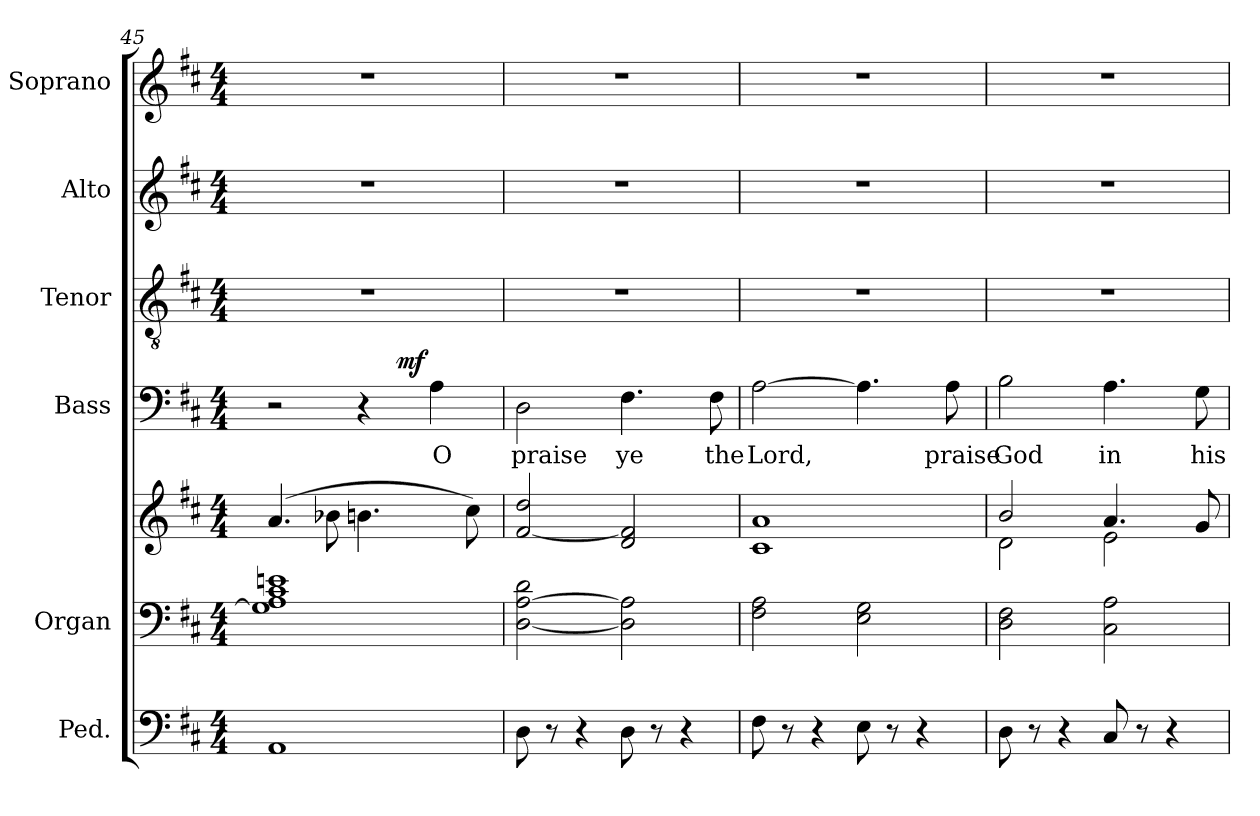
**kern	**kern	**kern	**kern	**text	**dynam	**kern	**kern	**kern
*part6	*part5	*part5	*part4	*part4	*part4	*part3	*part2	*part1
*staff7	*staff6	*staff5	*staff4	*staff4	*staff4	*staff3	*staff2	*staff1
*I"Ped.	*I"Organ	*	*I"Bass	*	*	*I"Tenor	*I"Alto	*I"Soprano
*	*	*	*I'B.	*	*	*I'T.	*I'A.	*I'S.
*clefF4	*clefF4	*clefG2	*clefF4	*	*	*clefGv2	*clefG2	*clefG2
*	*	*	*	*	*	*ITrd7c12	*	*
*k[f#c#]	*k[f#c#]	*k[f#c#]	*k[f#c#]	*	*	*k[f#c#]	*k[f#c#]	*k[f#c#]
*D:	*D:	*D:	*D:	*	*	*D:	*D:	*D:
*M4/4	*M4/4	*M4/4	*M4/4	*	*	*M4/4	*M4/4	*M4/4
=45	=45	=45	=45	=45	=45	=45	=45	=45
*	*	*	*^	*	*	*	*	*
1AAi	1Gi] 1Ai 1c#i 1eni	(4.ai/	2r	2ryy	.	.	1r	1r	1r
.	.	8b-Xi\	.	.	.	.	.	.	.
.	.	4.bni\	4r	16ryy	.	.	.	.	.
.	.	.	.	32ryy	.	.	.	.	.
.	.	.	.	128...ryy	.	.	.	.	.
.	.	.	.	4ryy	.	mf	.	.	.
!	!	!	!	!	!LO:LY:b:color=#000000	!	!	!	!
.	.	.	4Ai\	.	O	.	.	.	.
.	.	.	.	8ryy	.	.	.	.	.
.	.	8cc#i\)	.	.	.	.	.	.	.
.	.	.	.	64ryy	.	.	.	.	.
.	.	.	.	1024ryy	.	.	.	.	.
*	*	*	*v	*v	*	*	*	*	*
=46	=46	=46	=46	=46	=46	=46	=46	=46
*	*	*	*^	*	*	*	*	*
!	!	!	!	!	!LO:LY:b:color=#000000	!	!	!	!
*	*	*	*v	*v	*	*	*	*	*
8Di\	[2Di\ [2Ai 2di	[2f#i/ 2ddi	2Di\	praise	.	1r	1r	1r
8r	.	.	.	.	.	.	.	.
4r	.	.	.	.	.	.	.	.
!	!	!	!	!LO:LY:b:color=#000000	!	!	!	!
8Di\	2Di\] 2Ai]	2di/ 2f#i]	4.F#i\	ye	.	.	.	.
8r	.	.	.	.	.	.	.	.
4r	.	.	.	.	.	.	.	.
!	!	!	!	!LO:LY:b:color=#000000	!	!	!	!
.	.	.	8F#i\	the	.	.	.	.
=47	=47	=47	=47	=47	=47	=47	=47	=47
!	!	!	!	!LO:LY:b:color=#000000	!	!	!	!
8F#i\	2F#i\ 2Ai	1c#i 1ai	[2Ai\	Lord,	.	1r	1r	1r
8r	.	.	.	.	.	.	.	.
4r	.	.	.	.	.	.	.	.
8Ei\	2Ei\ 2Gi	.	4.Ai\]	.	.	.	.	.
8r	.	.	.	.	.	.	.	.
4r	.	.	.	.	.	.	.	.
!	!	!	!	!LO:LY:b:color=#000000	!	!	!	!
.	.	.	8Ai\	praise	.	.	.	.
!!LO:PB:g=z
=48	=48	=48	=48	=48	=48	=48	=48	=48
*	*	*^	*	*	*	*	*	*
!	!	!	!	!	!LO:LY:b:color=#000000	!	!	!	!
8Di\	2Di\ 2F#i	2bi/	2di\	2Bi\	God	.	1r	1r	1r
8r	.	.	.	.	.	.	.	.	.
4r	.	.	.	.	.	.	.	.	.
!	!	!	!	!	!LO:LY:b:color=#000000	!	!	!	!
8C#i/	2C#i\ 2Ai	4.ai/	2ei\	4.Ai\	in	.	.	.	.
8r	.	.	.	.	.	.	.	.	.
4r	.	.	.	.	.	.	.	.	.
!	!	!	!	!	!LO:LY:b:color=#000000	!	!	!	!
.	.	8gi/	.	8Gi\	his	.	.	.	.
*	*	*v	*v	*	*	*	*	*	*
=	=	=	=	=	=	=	=	=
*-	*-	*-	*-	*-	*-	*-	*-	*-
